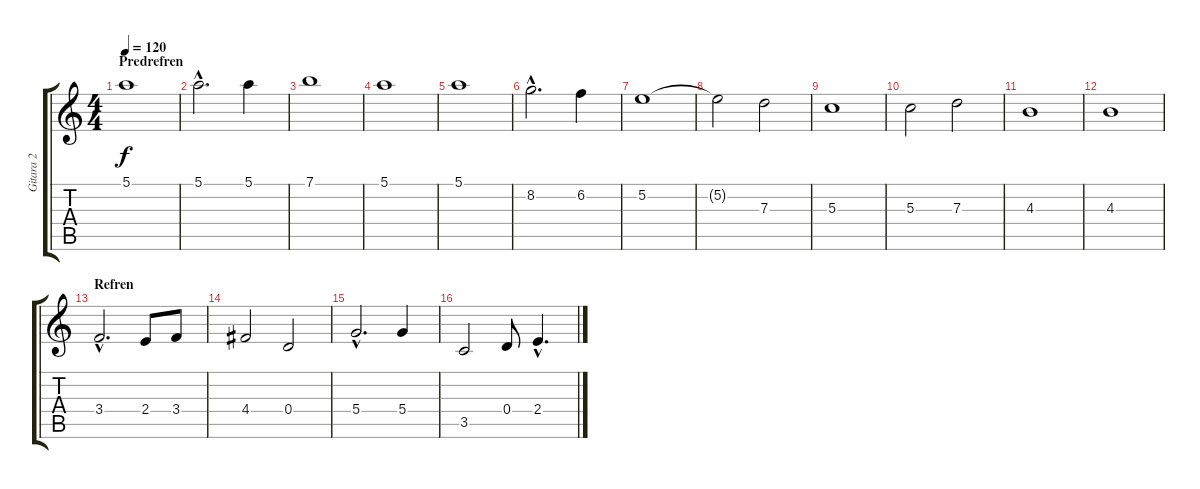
\track ("Gitara 2" "Gitara 2") {instrument distortionguitar}
\staff {score tabs}
\tuning (E4 B3 G3 D3 A2 E2) {hide}
\ts (4 4)
\section ("" "Predrefren")
\tempo 120
\clef g2
\ks c
5.1.1{dy f} |
5.1{hac}.2{d} 5.1.4 |
7.1.1 |
5.1.1 |
5.1.1 |
8.2{hac}.2{d} 6.2.4 |
5.2.1 |
5.2{t}.2 7.3.2 |
5.3.1 |
5.3.2 7.3.2 |
4.3.1 |
4.3.1 |
\section ("" "Refren")
3.4{hac}.2{d} 2.4.8 3.4.8 |
4.4.2 0.4.2 |
5.4{hac}.2{d} 5.4.4 |
3.5.2 0.4.8 2.4{hac}.4{d}
